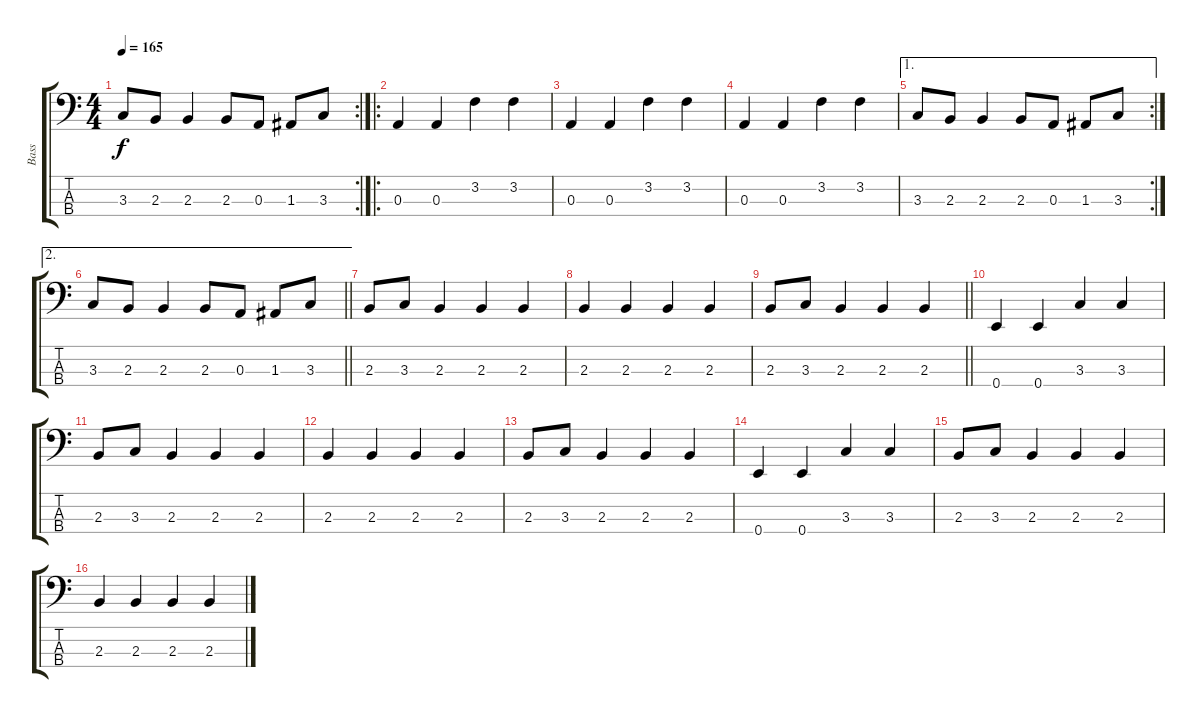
\track ("Bass" "Bass") {instrument electricbassfinger}
\staff {score tabs}
\tuning (G2 D2 A1 E1) {hide}
\rc 2
\ts (4 4)
\tempo 165
\clef f4
\ks c
3.3.8{dy f} 2.3.8 2.3.4 2.3.8 0.3.8 1.3.8 3.3.8 |
\ro
0.3.4 0.3.4 3.2.4 3.2.4 |
0.3.4 0.3.4 3.2.4 3.2.4 |
0.3.4 0.3.4 3.2.4 3.2.4 |
\ae 1
\rc 2
3.3.8 2.3.8 2.3.4 2.3.8 0.3.8 1.3.8 3.3.8 |
\ae 2
\barLineRight lightlight
3.3.8 2.3.8 2.3.4 2.3.8 0.3.8 1.3.8 3.3.8 |
2.3.8 3.3.8 2.3.4 2.3.4 2.3.4 |
2.3.4 2.3.4 2.3.4 2.3.4 |
\barLineRight lightlight
2.3.8 3.3.8 2.3.4 2.3.4 2.3.4 |
0.4.4 0.4.4 3.3.4 3.3.4 |
2.3.8 3.3.8 2.3.4 2.3.4 2.3.4 |
2.3.4 2.3.4 2.3.4 2.3.4 |
2.3.8 3.3.8 2.3.4 2.3.4 2.3.4 |
0.4.4 0.4.4 3.3.4 3.3.4 |
2.3.8 3.3.8 2.3.4 2.3.4 2.3.4 |
2.3.4 2.3.4 2.3.4 2.3.4
